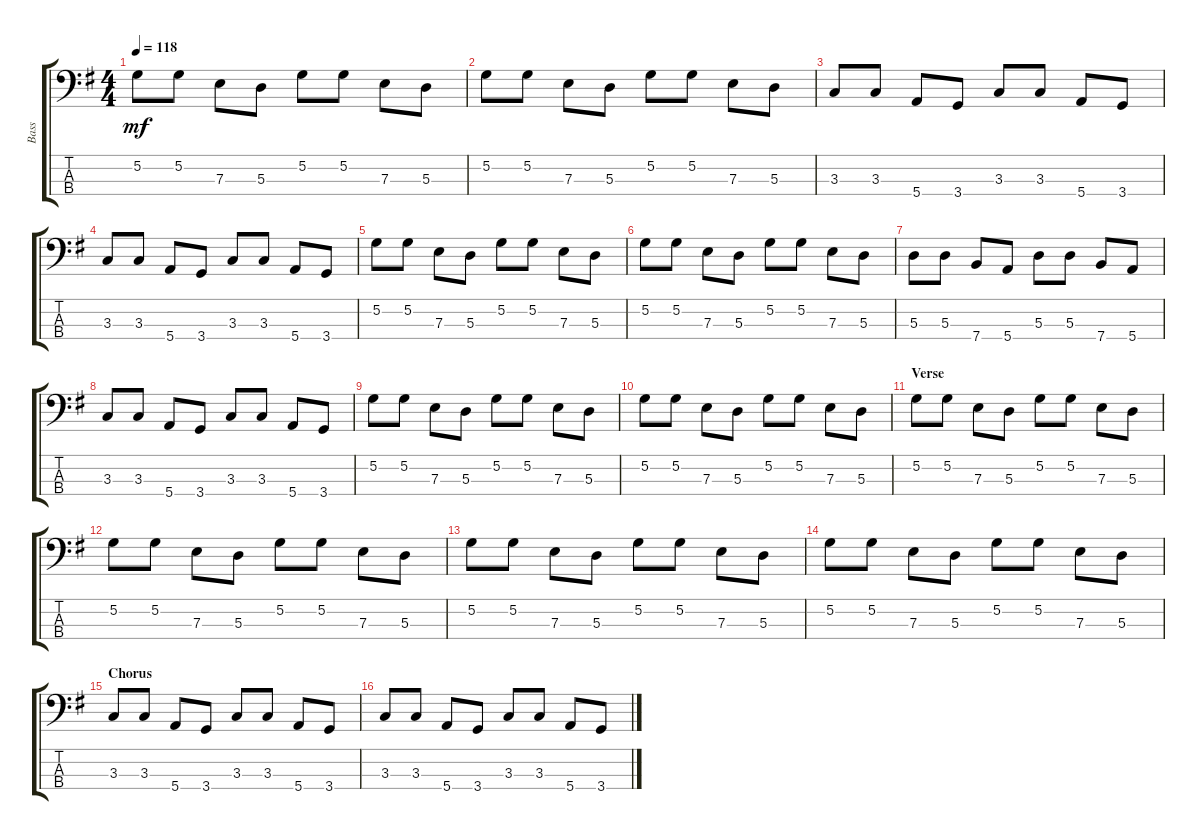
\track ("Bass" "Bass") {instrument electricbassfinger}
\staff {score tabs}
\tuning (G2 D2 A1 E1) {hide}
\ts (4 4)
\tempo 118
\clef f4
\ks g
5.2.8{dy mf} 5.2.8 7.3.8 5.3.8 5.2.8 5.2.8 7.3.8 5.3.8 |
5.2.8 5.2.8 7.3.8 5.3.8 5.2.8 5.2.8 7.3.8 5.3.8 |
3.3.8 3.3.8 5.4.8 3.4.8 3.3.8 3.3.8 5.4.8 3.4.8 |
3.3.8 3.3.8 5.4.8 3.4.8 3.3.8 3.3.8 5.4.8 3.4.8 |
5.2.8 5.2.8 7.3.8 5.3.8 5.2.8 5.2.8 7.3.8 5.3.8 |
5.2.8 5.2.8 7.3.8 5.3.8 5.2.8 5.2.8 7.3.8 5.3.8 |
5.3.8 5.3.8 7.4.8 5.4.8 5.3.8 5.3.8 7.4.8 5.4.8 |
3.3.8 3.3.8 5.4.8 3.4.8 3.3.8 3.3.8 5.4.8 3.4.8 |
5.2.8 5.2.8 7.3.8 5.3.8 5.2.8 5.2.8 7.3.8 5.3.8 |
5.2.8 5.2.8 7.3.8 5.3.8 5.2.8 5.2.8 7.3.8 5.3.8 |
\section ("" "Verse")
5.2.8 5.2.8 7.3.8 5.3.8 5.2.8 5.2.8 7.3.8 5.3.8 |
5.2.8 5.2.8 7.3.8 5.3.8 5.2.8 5.2.8 7.3.8 5.3.8 |
5.2.8 5.2.8 7.3.8 5.3.8 5.2.8 5.2.8 7.3.8 5.3.8 |
5.2.8 5.2.8 7.3.8 5.3.8 5.2.8 5.2.8 7.3.8 5.3.8 |
\section ("" "Chorus")
3.3.8 3.3.8 5.4.8 3.4.8 3.3.8 3.3.8 5.4.8 3.4.8 |
3.3.8 3.3.8 5.4.8 3.4.8 3.3.8 3.3.8 5.4.8 3.4.8
